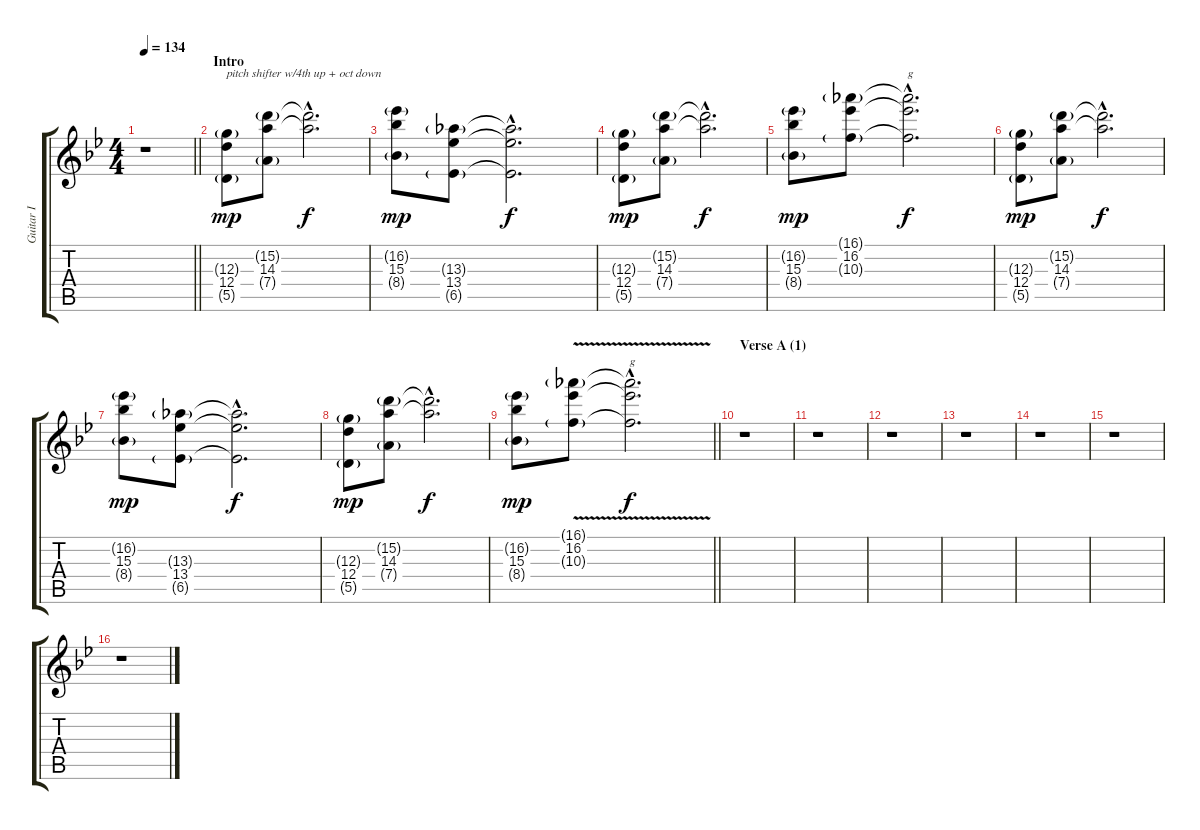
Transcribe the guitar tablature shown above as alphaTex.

\track ("Guitar I" "Guitar I") {instrument distortionguitar}
\staff {score tabs}
\tuning (E4 B3 G3 D3 A2 E2) {hide}
\ts (4 4)
\tempo 134
\clef g2
\barLineRight lightlight
\ks gminor
r.1{dy mp instrument distortionguitar} |
\section ("" "Intro")
(12.3{g} 12.4 5.5{g}).8{txt "pitch shifter w/4th up + oct down"} (15.2{g} 14.3 7.4{g}).8 (15.2{hac t} 14.3{hac t}).2{d dy f} |
(16.2{g} 15.3 8.4{g}).8{dy mp} (13.3{g} 13.4 6.5{g}).8 (13.3{hac t} 13.4{hac t} 6.5{hac t}).2{d dy f} |
(12.3{g} 12.4 5.5{g}).8{dy mp} (15.2{g} 14.3 7.4{g}).8 (15.2{hac t} 14.3{hac t}).2{d dy f} |
(16.2{g} 15.3 8.4{g}).8{dy mp} (16.1{g} 16.2 10.3{g}).8 (16.1{hac t} 16.2{hac t} 10.3{hac t}).2{d txt "g" dy f} |
(12.3{g} 12.4 5.5{g}).8{dy mp} (15.2{g} 14.3 7.4{g}).8 (15.2{hac t} 14.3{hac t}).2{d dy f} |
(16.2{g} 15.3 8.4{g}).8{dy mp} (13.3{g} 13.4 6.5{g}).8 (13.3{hac t} 13.4{hac t} 6.5{hac t}).2{d dy f} |
(12.3{g} 12.4 5.5{g}).8{dy mp} (15.2{g} 14.3 7.4{g}).8 (15.2{hac t} 14.3{hac t}).2{d dy f} |
\barLineRight lightlight
(16.2{g} 15.3 8.4{g}).8{dy mp} (16.1{v g} 16.2{v} 10.3{v g}).8 (16.1{hac t} 16.2{hac t} 10.3{hac t}).2{d txt "g" dy f} |
\section ("" "Verse A (1)")
r.1 |
r.1 |
r.1 |
r.1 |
r.1 |
r.1 |
r.1
